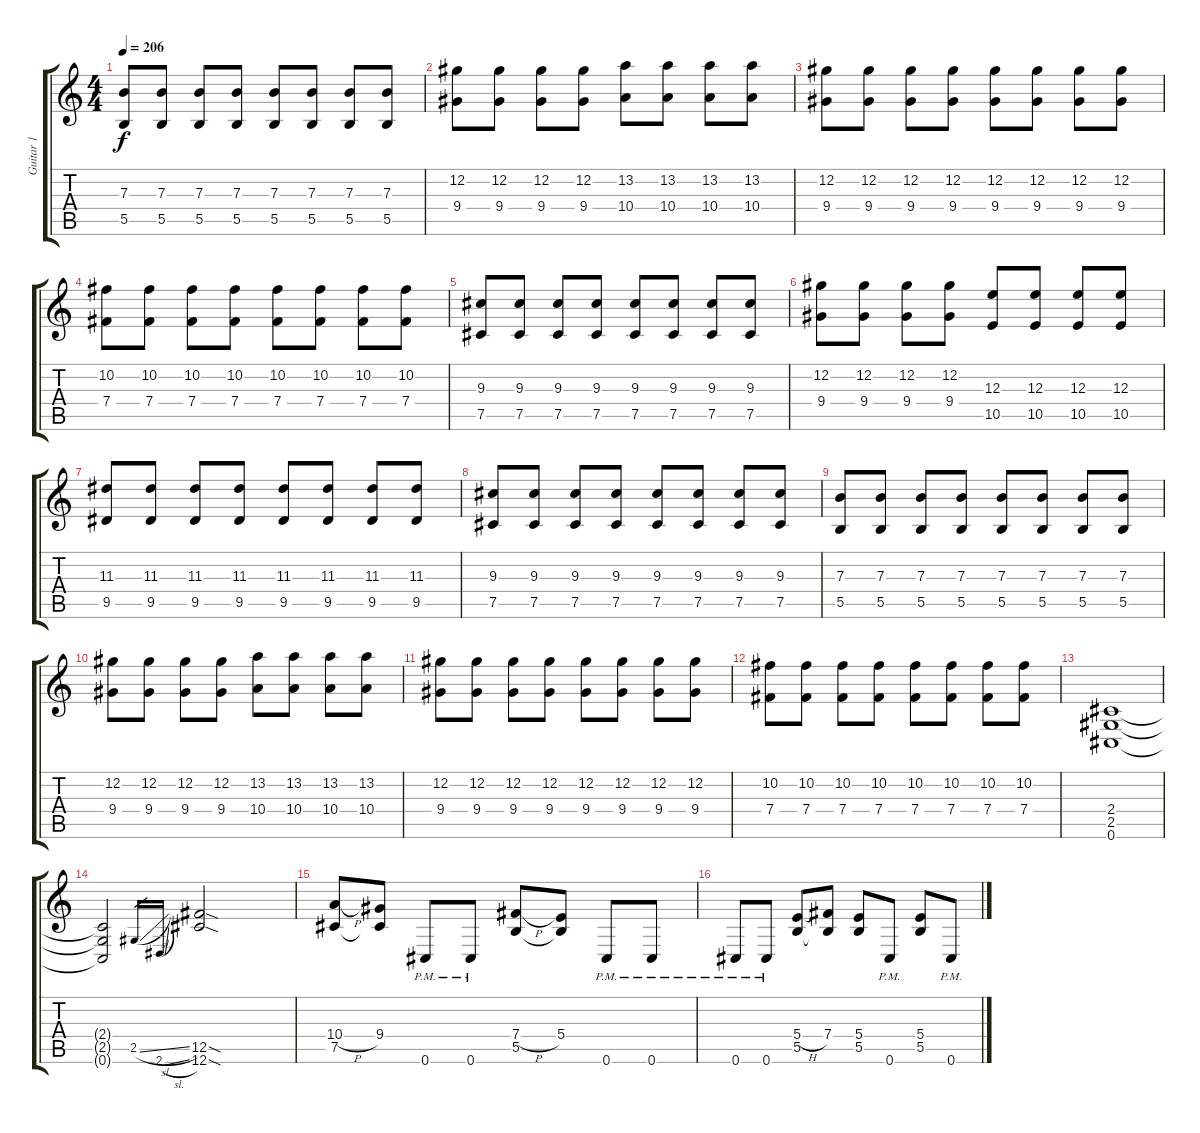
\track ("Guitar 1" "Guitar 1") {instrument distortionguitar}
\staff {score tabs}
\tuning (Db4 Ab3 E3 B2 Gb2 Db2) {hide}
\ts (4 4)
\tempo 206
\clef g2
\ks c
(7.3 5.5).8{dy f} (7.3 5.5).8 (7.3 5.5).8 (7.3 5.5).8 (7.3 5.5).8 (7.3 5.5).8 (7.3 5.5).8 (7.3 5.5).8 |
(12.2 9.4).8 (12.2 9.4).8 (12.2 9.4).8 (12.2 9.4).8 (13.2 10.4).8 (13.2 10.4).8 (13.2 10.4).8 (13.2 10.4).8 |
(12.2 9.4).8 (12.2 9.4).8 (12.2 9.4).8 (12.2 9.4).8 (12.2 9.4).8 (12.2 9.4).8 (12.2 9.4).8 (12.2 9.4).8 |
(10.2 7.4).8 (10.2 7.4).8 (10.2 7.4).8 (10.2 7.4).8 (10.2 7.4).8 (10.2 7.4).8 (10.2 7.4).8 (10.2 7.4).8 |
(9.3 7.5).8 (9.3 7.5).8 (9.3 7.5).8 (9.3 7.5).8 (9.3 7.5).8 (9.3 7.5).8 (9.3 7.5).8 (9.3 7.5).8 |
(12.2 9.4).8 (12.2 9.4).8 (12.2 9.4).8 (12.2 9.4).8 (12.3 10.5).8 (12.3 10.5).8 (12.3 10.5).8 (12.3 10.5).8 |
(11.3 9.5).8 (11.3 9.5).8 (11.3 9.5).8 (11.3 9.5).8 (11.3 9.5).8 (11.3 9.5).8 (11.3 9.5).8 (11.3 9.5).8 |
(9.3 7.5).8 (9.3 7.5).8 (9.3 7.5).8 (9.3 7.5).8 (9.3 7.5).8 (9.3 7.5).8 (9.3 7.5).8 (9.3 7.5).8 |
(7.3 5.5).8 (7.3 5.5).8 (7.3 5.5).8 (7.3 5.5).8 (7.3 5.5).8 (7.3 5.5).8 (7.3 5.5).8 (7.3 5.5).8 |
(12.2 9.4).8 (12.2 9.4).8 (12.2 9.4).8 (12.2 9.4).8 (13.2 10.4).8 (13.2 10.4).8 (13.2 10.4).8 (13.2 10.4).8 |
(12.2 9.4).8 (12.2 9.4).8 (12.2 9.4).8 (12.2 9.4).8 (12.2 9.4).8 (12.2 9.4).8 (12.2 9.4).8 (12.2 9.4).8 |
(10.2 7.4).8 (10.2 7.4).8 (10.2 7.4).8 (10.2 7.4).8 (10.2 7.4).8 (10.2 7.4).8 (10.2 7.4).8 (10.2 7.4).8 |
(2.4 2.5 0.6).1 |
(2.4{t} 2.5{t} 0.6{t}).2 2.5{sl}.16{gr} 2.6{sl}.16{gr} (12.5{sod} 12.6{sod}).2 |
(10.4{h} 7.5).8 (9.4 7.5{t}).8 0.6{pm}.8 0.6{pm}.8 (7.4{h} 5.5).8 (5.4 5.5{t}).8 0.6{pm}.8 0.6{pm}.8 |
0.6{pm}.8 0.6{pm}.8 (5.4{h} 5.5).8 (7.4 5.5{t}).8 (5.4 5.5).8 0.6{pm}.8 (5.4 5.5).8 0.6{pm}.8
